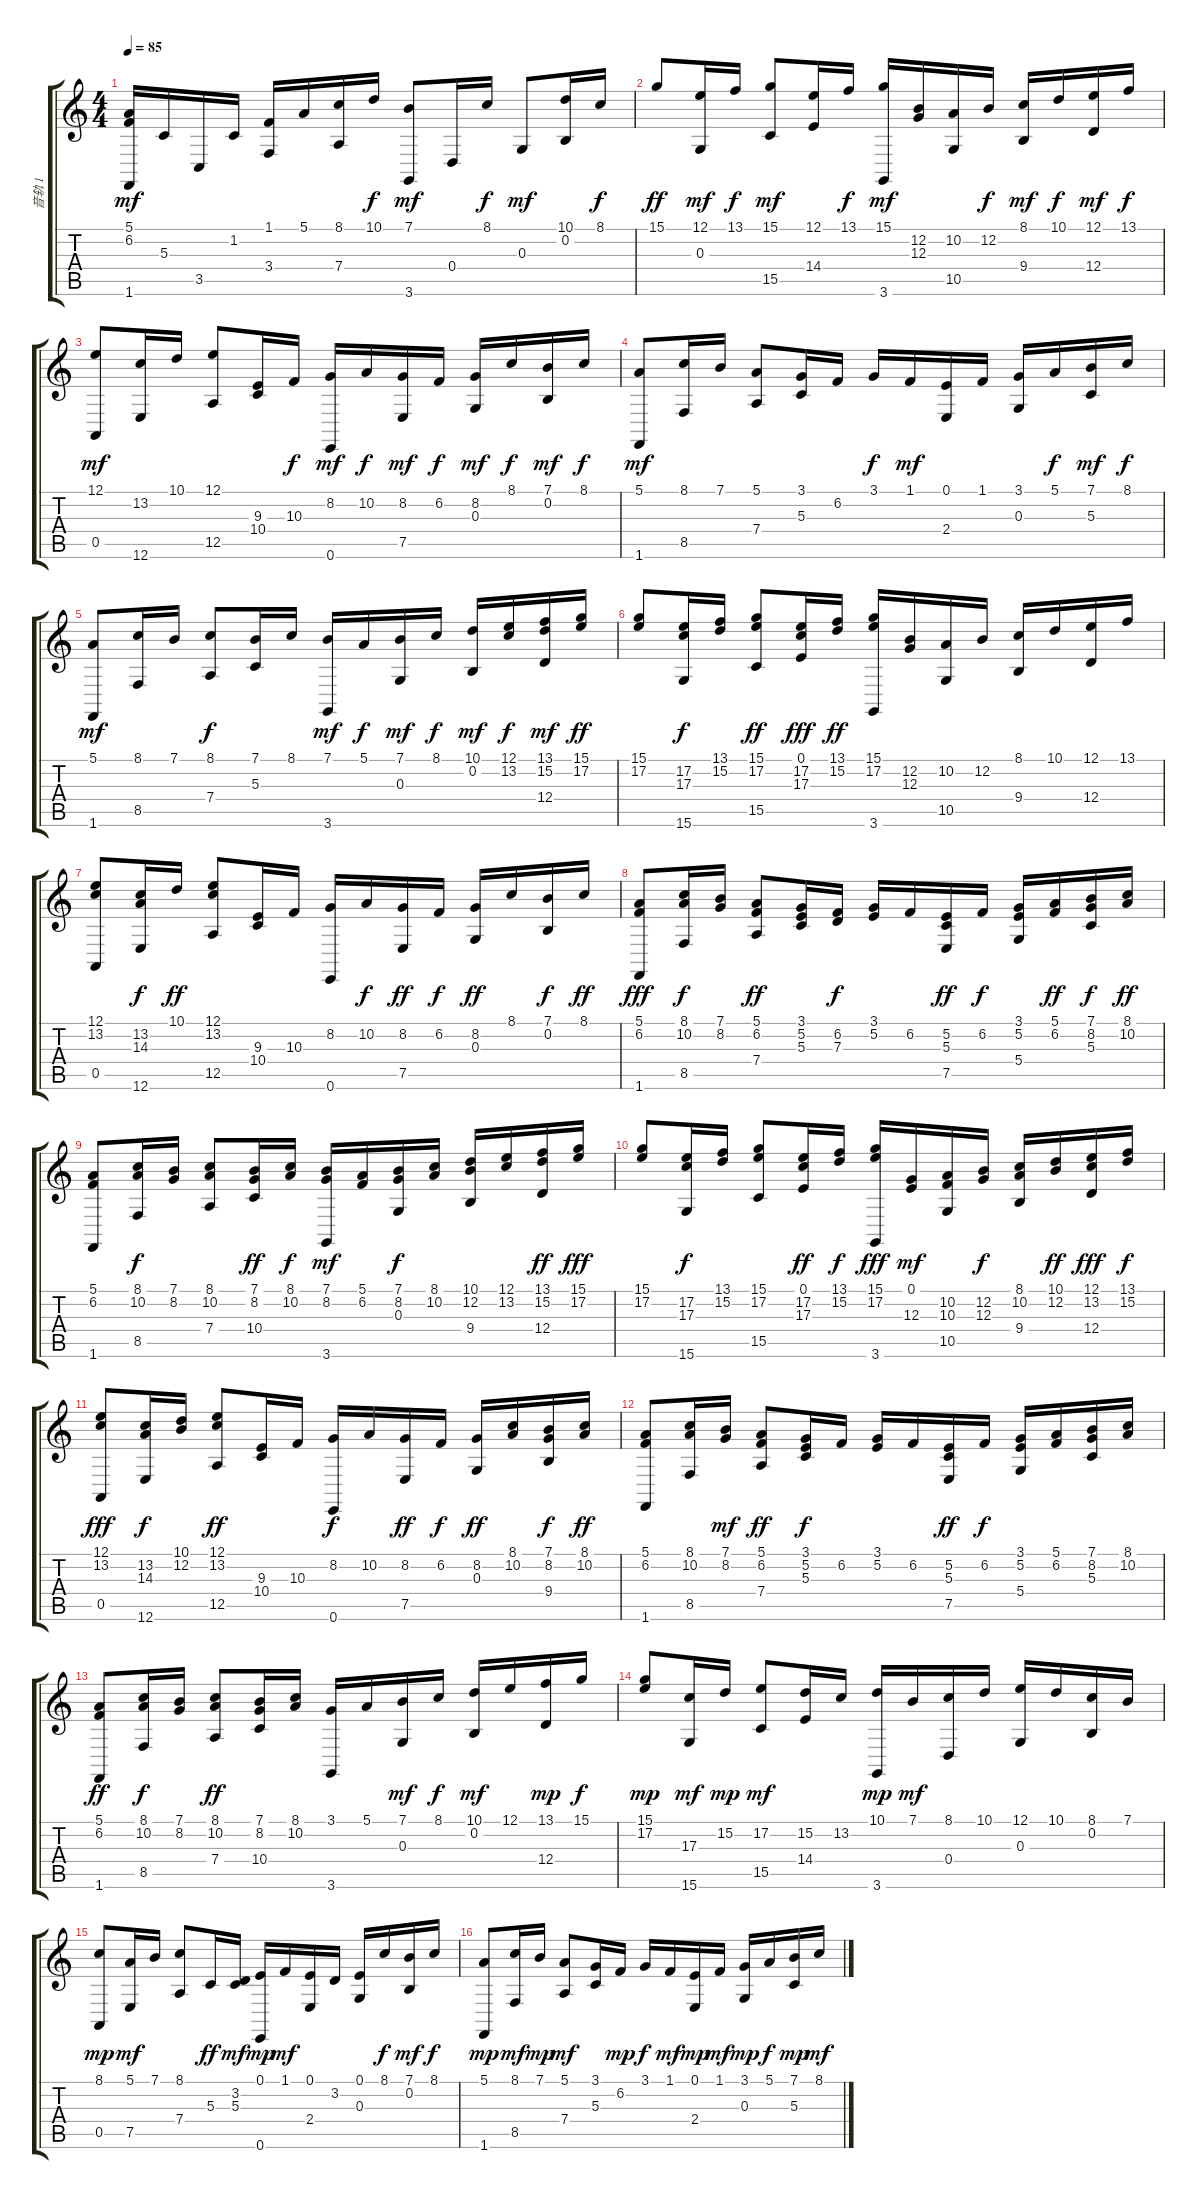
\track ("音轨 1" "音轨 1") {instrument acousticgrandpiano}
\staff {score tabs}
\tuning (E4 B3 G3 D3 A2 E2) {hide}
\ts (4 4)
\tempo 85
\clef g2
\ks c
(5.1 6.2 1.6).16{dy mf} 5.3.16 3.5.16 1.2.16 (1.1 3.4).16 5.1.16 (8.1 7.4).16 10.1.16{dy f} (7.1 3.6).8{dy mf} 0.4.16 8.1.16{dy f} 0.3.8{dy mf} (10.1 0.2).16 8.1.16{dy f} |
15.1.8{dy ff} (12.1 0.3).16{dy mf} 13.1.16{dy f} (15.1 15.5).8{dy mf} (12.1 14.4).16 13.1.16{dy f} (15.1 3.6).16{dy mf} (12.2 12.3).16 (10.2 10.5).16 12.2.16{dy f} (8.1 9.4).16{dy mf} 10.1.16{dy f} (12.1 12.4).16{dy mf} 13.1.16{dy f} |
(12.1 0.5).8{dy mf} (13.2 12.6).16 10.1.16 (12.1 12.5).8 (9.3 10.4).16 10.3.16{dy f} (8.2 0.6).16{dy mf} 10.2.16{dy f} (8.2 7.5).16{dy mf} 6.2.16{dy f} (8.2 0.3).16{dy mf} 8.1.16{dy f} (7.1 0.2).16{dy mf} 8.1.16{dy f} |
(5.1 1.6).8{dy mf} (8.1 8.5).16 7.1.16 (5.1 7.4).8 (3.1 5.3).16 6.2.16 3.1.16{dy f} 1.1.16{dy mf} (0.1 2.4).16 1.1.16 (3.1 0.3).16 5.1.16{dy f} (7.1 5.3).16{dy mf} 8.1.16{dy f} |
(5.1 1.6).8{dy mf} (8.1 8.5).16 7.1.16 (8.1 7.4).8{dy f} (7.1 5.3).16 8.1.16 (7.1 3.6).16{dy mf} 5.1.16{dy f} (7.1 0.3).16{dy mf} 8.1.16{dy f} (10.1 0.2).16{dy mf} (12.1 13.2).16{dy f} (13.1 15.2 12.4).16{dy mf} (15.1 17.2).16{dy ff} |
(15.1 17.2).8 (17.2 17.3 15.6).16{dy f} (13.1 15.2).16 (15.1 17.2 15.5).8{dy ff} (0.1 17.2 17.3).16{dy fff} (13.1 15.2).16{dy ff} (15.1 17.2 3.6).16 (12.2 12.3).16 (10.2 10.5).16 12.2.16 (8.1 9.4).16 10.1.16 (12.1 12.4).16 13.1.16 |
(12.1 13.2 0.5).8 (13.2 14.3 12.6).16{dy f} 10.1.16{dy ff} (12.1 13.2 12.5).8 (9.3 10.4).16 10.3.16 (8.2 0.6).16 10.2.16{dy f} (8.2 7.5).16{dy ff} 6.2.16{dy f} (8.2 0.3).16{dy ff} 8.1.16 (7.1 0.2).16{dy f} 8.1.16{dy ff} |
(5.1 6.2 1.6).8{dy fff} (8.1 10.2 8.5).16{dy f} (7.1 8.2).16 (5.1 6.2 7.4).8{dy ff} (3.1 5.2 5.3).16 (6.2 7.3).16{dy f} (3.1 5.2).16 6.2.16 (5.2 5.3 7.5).16{dy ff} 6.2.16{dy f} (3.1 5.2 5.4).16 (5.1 6.2).16{dy ff} (7.1 8.2 5.3).16{dy f} (8.1 10.2).16{dy ff} |
(5.1 6.2 1.6).8 (8.1 10.2 8.5).16{dy f} (7.1 8.2).16 (8.1 10.2 7.4).8 (7.1 8.2 10.4).16{dy ff} (8.1 10.2).16{dy f} (7.1 8.2 3.6).16{dy mf} (5.1 6.2).16 (7.1 8.2 0.3).16{dy f} (8.1 10.2).16 (10.1 12.2 9.4).16 (12.1 13.2).16 (13.1 15.2 12.4).16{dy ff} (15.1 17.2).16{dy fff} |
(15.1 17.2).8 (17.2 17.3 15.6).16{dy f} (13.1 15.2).16 (15.1 17.2 15.5).8 (0.1 17.2 17.3).16{dy ff} (13.1 15.2).16{dy f} (15.1 17.2 3.6).16{dy fff} (0.1 12.3).16{dy mf} (10.2 10.3 10.5).16 (12.2 12.3).16{dy f} (8.1 10.2 9.4).16 (10.1 12.2).16{dy ff} (12.1 13.2 12.4).16{dy fff} (13.1 15.2).16{dy f} |
(12.1 13.2 0.5).8{dy fff} (13.2 14.3 12.6).16{dy f} (10.1 12.2).16 (12.1 13.2 12.5).8{dy ff} (9.3 10.4).16 10.3.16 (8.2 0.6).16{dy f} 10.2.16 (8.2 7.5).16{dy ff} 6.2.16{dy f} (8.2 0.3).16{dy ff} (8.1 10.2).16 (7.1 8.2 9.4).16{dy f} (8.1 10.2).16{dy ff} |
(5.1 6.2 1.6).8 (8.1 10.2 8.5).16 (7.1 8.2).16{dy mf} (5.1 6.2 7.4).8{dy ff} (3.1 5.2 5.3).16{dy f} 6.2.16 (3.1 5.2).16 6.2.16 (5.2 5.3 7.5).16{dy ff} 6.2.16{dy f} (3.1 5.2 5.4).16 (5.1 6.2).16 (7.1 8.2 5.3).16 (8.1 10.2).16 |
(5.1 6.2 1.6).8{dy ff} (8.1 10.2 8.5).16{dy f} (7.1 8.2).16 (8.1 10.2 7.4).8{dy ff} (7.1 8.2 10.4).16 (8.1 10.2).16 (3.1 3.6).16 5.1.16 (7.1 0.3).16{dy mf} 8.1.16{dy f} (10.1 0.2).16{dy mf} 12.1.16 (13.1 12.4).16{dy mp} 15.1.16{dy f} |
(15.1 17.2).8{dy mp} (17.3 15.6).16{dy mf} 15.2.16{dy mp} (17.2 15.5).8{dy mf} (15.2 14.4).16 13.2.16 (10.1 3.6).16{dy mp} 7.1.16{dy mf} (8.1 0.4).16 10.1.16 (12.1 0.3).16 10.1.16 (8.1 0.2).16 7.1.16 |
(8.1 0.5).8{dy mp} (5.1 7.5).16{dy mf} 7.1.16 (8.1 7.4).8 5.3.16{dy ff} (3.2 5.3).16{dy mf} (0.1 0.6).16{dy mp} 1.1.16{dy mf} (0.1 2.4).16 3.2.16 (0.1 0.3).16 8.1.16{dy f} (7.1 0.2).16{dy mf} 8.1.16{dy f} |
(5.1 1.6).8{dy mp} (8.1 8.5).16{dy mf} 7.1.16{dy mp} (5.1 7.4).8{dy mf} (3.1 5.3).16 6.2.16{dy mp} 3.1.16{dy f} 1.1.16{dy mf} (0.1 2.4).16{dy mp} 1.1.16{dy mf} (3.1 0.3).16{dy mp} 5.1.16{dy f} (7.1 5.3).16{dy mp} 8.1.16{dy mf}
